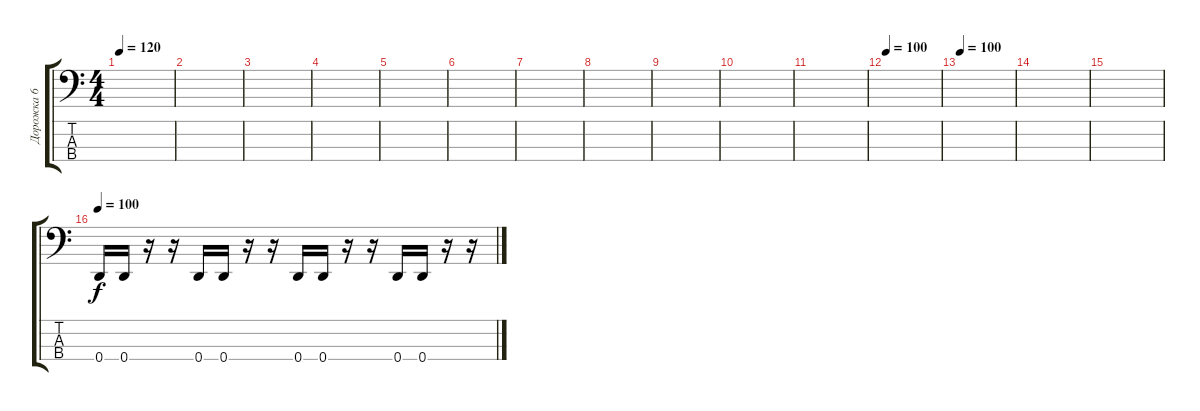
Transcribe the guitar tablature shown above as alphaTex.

\track ("Дорожка 6" "Дорожка 6") {instrument electricbassfinger}
\staff {score tabs}
\tuning (G2 D2 A1 D1) {hide}
\ts (4 4)
\tempo 120
\clef f4
\ks c
|
|
|
|
|
|
|
|
|
|
|
\tempo 100
|
\tempo 100
|
|
|
\tempo 100
0.4.16 0.4.16 r.16 r.16 0.4.16 0.4.16 r.16 r.16 0.4.16 0.4.16 r.16 r.16 0.4.16 0.4.16 r.16 r.16
